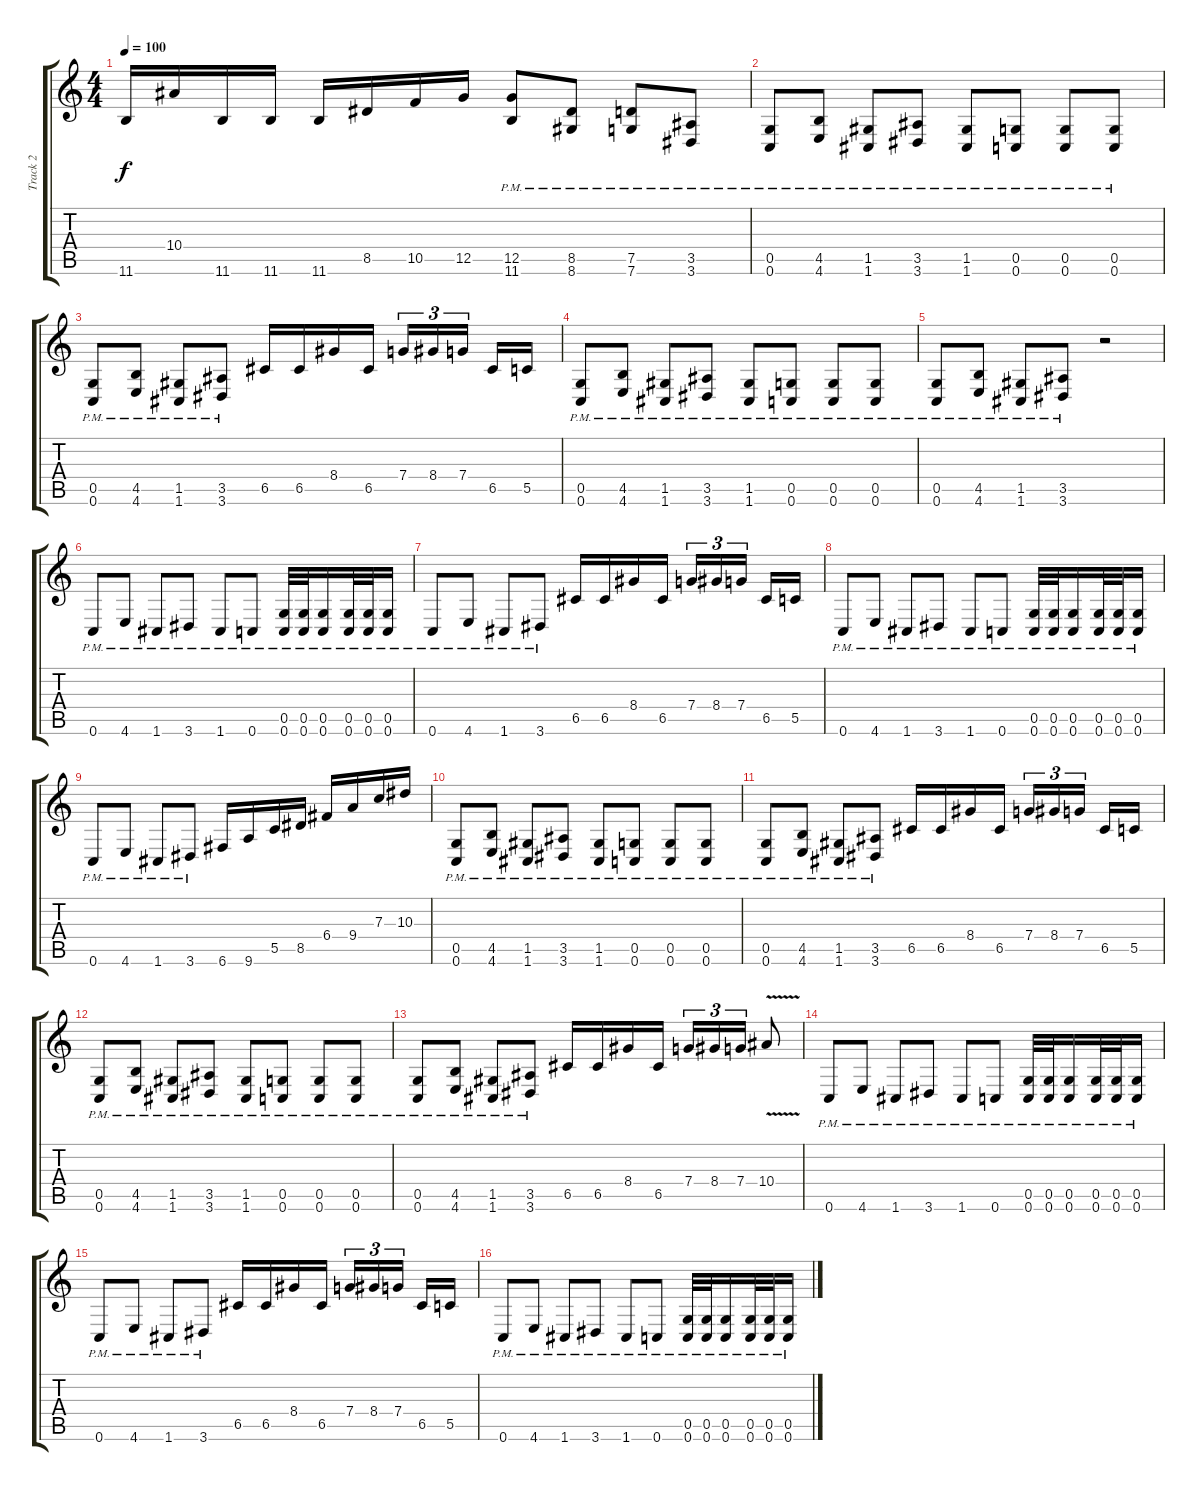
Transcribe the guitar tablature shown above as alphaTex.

\track ("Track 2" "Track 2") {instrument overdrivenguitar}
\staff {score tabs}
\tuning (D4 A3 F3 C3 G2 C2) {hide}
\ts (4 4)
\tempo 100
\clef g2
\ks c
11.6.16{dy f} 10.4.16 11.6.16 11.6.16 11.6.16 8.5.16 10.5.16 12.5.16 (12.5{pm} 11.6{pm}).8 (8.5{pm} 8.6{pm}).8 (7.5{pm} 7.6{pm}).8 (3.5{pm} 3.6{pm}).8 |
(0.5{pm} 0.6{pm}).8 (4.5{pm} 4.6{pm}).8 (1.5{pm} 1.6{pm}).8 (3.5{pm} 3.6{pm}).8 (1.5{pm} 1.6{pm}).8 (0.5{pm} 0.6{pm}).8 (0.5{pm} 0.6{pm}).8 (0.5{pm} 0.6{pm}).8 |
(0.5{pm} 0.6{pm}).8 (4.5{pm} 4.6{pm}).8 (1.5{pm} 1.6{pm}).8 (3.5{pm} 3.6{pm}).8 6.5.16 6.5.16 8.4.16 6.5.16 7.4.16{tu (3 2)} 8.4.16{tu (3 2)} 7.4.16{tu (3 2) beam splitsecondary} 6.5.16 5.5.16 |
(0.5{pm} 0.6{pm}).8 (4.5{pm} 4.6{pm}).8 (1.5{pm} 1.6{pm}).8 (3.5{pm} 3.6{pm}).8 (1.5{pm} 1.6{pm}).8 (0.5{pm} 0.6{pm}).8 (0.5{pm} 0.6{pm}).8 (0.5{pm} 0.6{pm}).8 |
(0.5{pm} 0.6{pm}).8 (4.5{pm} 4.6{pm}).8 (1.5{pm} 1.6{pm}).8 (3.5{pm} 3.6{pm}).8 r.2 |
0.6{pm}.8{instrument overdrivenguitar} 4.6{pm}.8 1.6{pm}.8 3.6{pm}.8 1.6{pm}.8 0.6{pm}.8 (0.5{pm} 0.6{pm}).32 (0.5{pm} 0.6{pm}).32 (0.5{pm} 0.6{pm}).16 (0.5{pm} 0.6{pm}).32 (0.5{pm} 0.6{pm}).32 (0.5{pm} 0.6{pm}).16 |
0.6{pm}.8 4.6{pm}.8 1.6{pm}.8 3.6{pm}.8 6.5.16 6.5.16 8.4.16 6.5.16 7.4.16{tu (3 2)} 8.4.16{tu (3 2)} 7.4.16{tu (3 2) beam splitsecondary} 6.5.16 5.5.16 |
0.6{pm}.8 4.6{pm}.8 1.6{pm}.8 3.6{pm}.8 1.6{pm}.8 0.6{pm}.8 (0.5{pm} 0.6{pm}).32 (0.5{pm} 0.6{pm}).32 (0.5{pm} 0.6{pm}).16 (0.5{pm} 0.6{pm}).32 (0.5{pm} 0.6{pm}).32 (0.5{pm} 0.6{pm}).16 |
0.6{pm}.8 4.6{pm}.8 1.6{pm}.8 3.6{pm}.8 6.6.16 9.6.16 5.5.16 8.5.16 6.4.16 9.4.16 7.3.16 10.3.16 |
(0.5{pm} 0.6{pm}).8 (4.5{pm} 4.6{pm}).8 (1.5{pm} 1.6{pm}).8 (3.5{pm} 3.6{pm}).8 (1.5{pm} 1.6{pm}).8 (0.5{pm} 0.6{pm}).8 (0.5{pm} 0.6{pm}).8 (0.5{pm} 0.6{pm}).8 |
(0.5{pm} 0.6{pm}).8 (4.5{pm} 4.6{pm}).8 (1.5{pm} 1.6{pm}).8 (3.5{pm} 3.6{pm}).8 6.5.16 6.5.16 8.4.16 6.5.16 7.4.16{tu (3 2)} 8.4.16{tu (3 2)} 7.4.16{tu (3 2) beam splitsecondary} 6.5.16 5.5.16 |
(0.5{pm} 0.6{pm}).8 (4.5{pm} 4.6{pm}).8 (1.5{pm} 1.6{pm}).8 (3.5{pm} 3.6{pm}).8 (1.5{pm} 1.6{pm}).8 (0.5{pm} 0.6{pm}).8 (0.5{pm} 0.6{pm}).8 (0.5{pm} 0.6{pm}).8 |
(0.5{pm} 0.6{pm}).8 (4.5{pm} 4.6{pm}).8 (1.5{pm} 1.6{pm}).8 (3.5{pm} 3.6{pm}).8 6.5.16 6.5.16 8.4.16 6.5.16 7.4.16{tu (3 2)} 8.4.16{tu (3 2)} 7.4.16{tu (3 2)} 10.4{v}.8{instrument guitarharmonics} |
0.6{pm}.8{instrument overdrivenguitar} 4.6{pm}.8 1.6{pm}.8 3.6{pm}.8 1.6{pm}.8 0.6{pm}.8 (0.5{pm} 0.6{pm}).32 (0.5{pm} 0.6{pm}).32 (0.5{pm} 0.6{pm}).16 (0.5{pm} 0.6{pm}).32 (0.5{pm} 0.6{pm}).32 (0.5{pm} 0.6{pm}).16 |
0.6{pm}.8 4.6{pm}.8 1.6{pm}.8 3.6{pm}.8 6.5.16 6.5.16 8.4.16 6.5.16 7.4.16{tu (3 2)} 8.4.16{tu (3 2)} 7.4.16{tu (3 2) beam splitsecondary} 6.5.16 5.5.16 |
0.6{pm}.8 4.6{pm}.8 1.6{pm}.8 3.6{pm}.8 1.6{pm}.8 0.6{pm}.8 (0.5{pm} 0.6{pm}).32 (0.5{pm} 0.6{pm}).32 (0.5{pm} 0.6{pm}).16 (0.5{pm} 0.6{pm}).32 (0.5{pm} 0.6{pm}).32 (0.5{pm} 0.6{pm}).16
